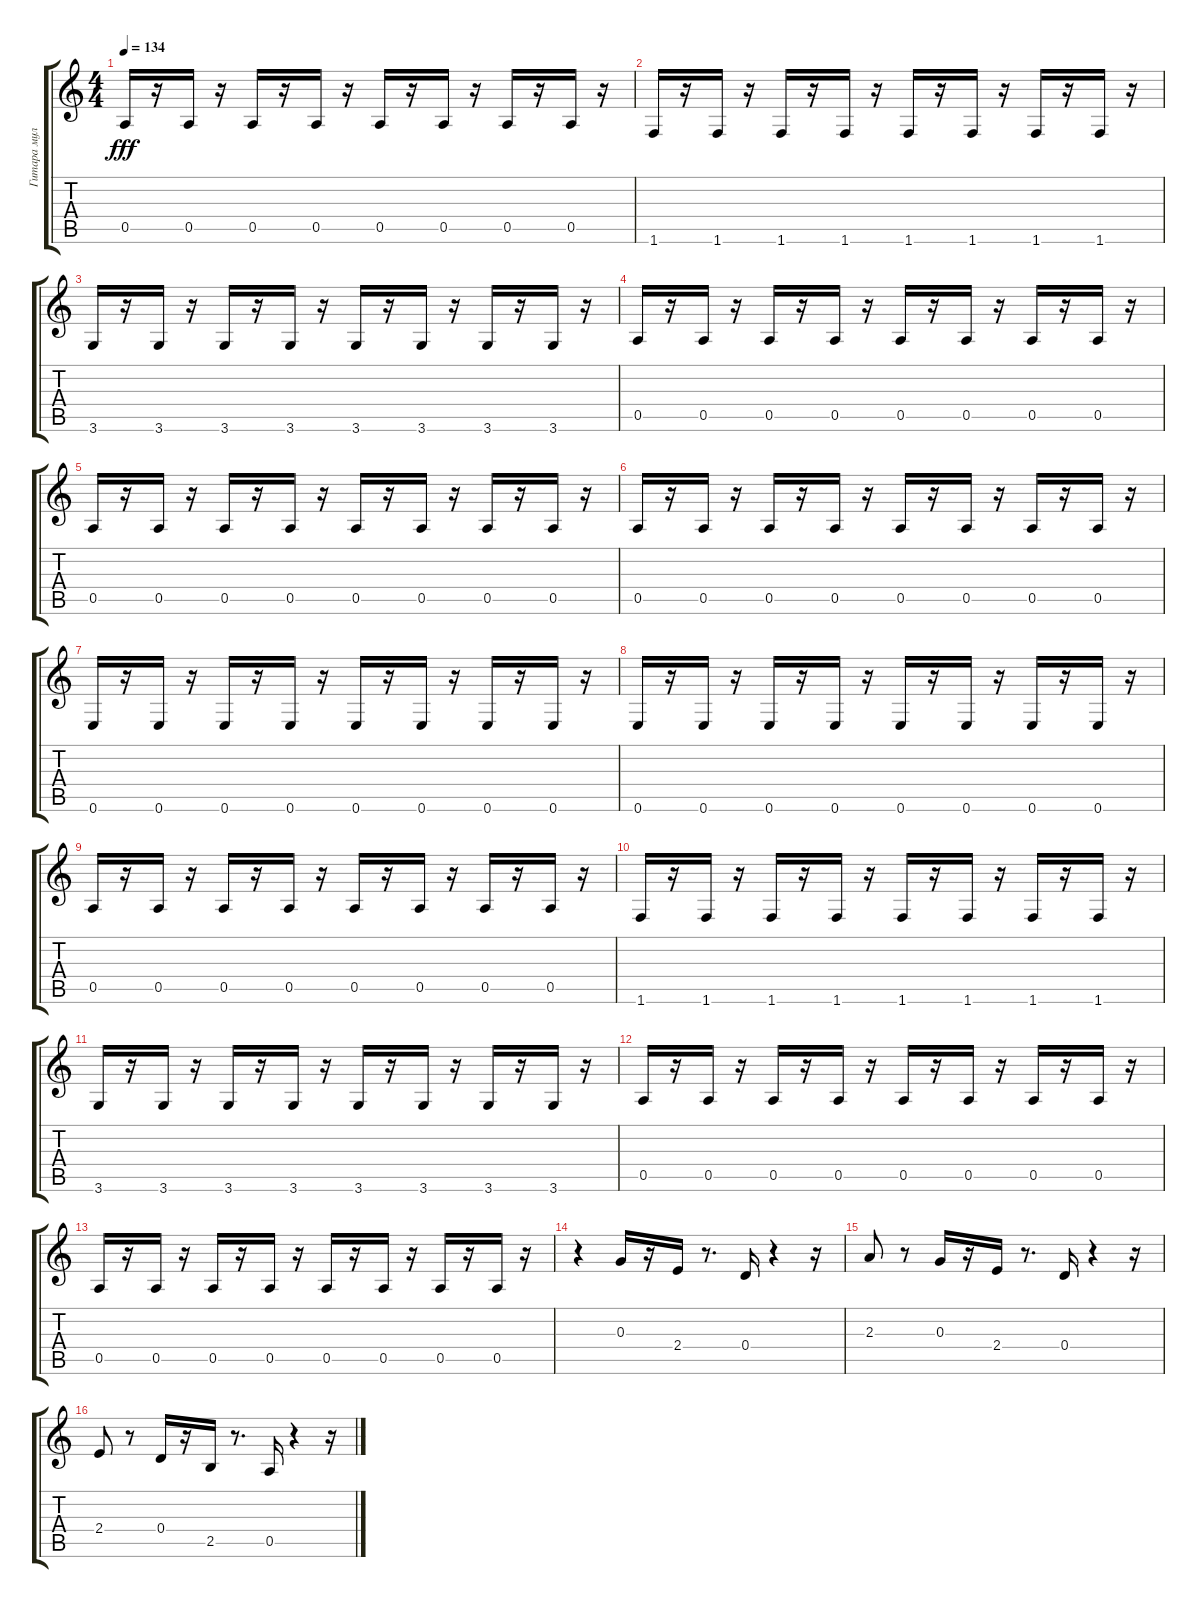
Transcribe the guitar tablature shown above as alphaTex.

\track ("Гитара мульти" "Гитара мул") {instrument electricguitarmuted}
\staff {score tabs}
\tuning (E4 B3 G3 D3 A2 E2) {hide}
\ts (4 4)
\tempo 134
\clef g2
\ks c
0.5.16{dy fff} r.16 0.5.16 r.16 0.5.16 r.16 0.5.16 r.16 0.5.16 r.16 0.5.16 r.16 0.5.16 r.16 0.5.16 r.16 |
1.6.16 r.16 1.6.16 r.16 1.6.16 r.16 1.6.16 r.16 1.6.16 r.16 1.6.16 r.16 1.6.16 r.16 1.6.16 r.16 |
3.6.16 r.16 3.6.16 r.16 3.6.16 r.16 3.6.16 r.16 3.6.16 r.16 3.6.16 r.16 3.6.16 r.16 3.6.16 r.16 |
0.5.16 r.16 0.5.16 r.16 0.5.16 r.16 0.5.16 r.16 0.5.16 r.16 0.5.16 r.16 0.5.16 r.16 0.5.16 r.16 |
0.5.16 r.16 0.5.16 r.16 0.5.16 r.16 0.5.16 r.16 0.5.16 r.16 0.5.16 r.16 0.5.16 r.16 0.5.16 r.16 |
0.5.16 r.16 0.5.16 r.16 0.5.16 r.16 0.5.16 r.16 0.5.16 r.16 0.5.16 r.16 0.5.16 r.16 0.5.16 r.16 |
0.6.16{volume 11} r.16 0.6.16 r.16 0.6.16 r.16 0.6.16 r.16 0.6.16 r.16 0.6.16 r.16 0.6.16 r.16 0.6.16 r.16 |
0.6.16 r.16 0.6.16 r.16 0.6.16 r.16 0.6.16 r.16 0.6.16 r.16 0.6.16 r.16 0.6.16 r.16 0.6.16 r.16 |
0.5.16 r.16 0.5.16 r.16 0.5.16 r.16 0.5.16 r.16 0.5.16 r.16 0.5.16 r.16 0.5.16 r.16 0.5.16 r.16 |
1.6.16 r.16 1.6.16 r.16 1.6.16 r.16 1.6.16 r.16 1.6.16 r.16 1.6.16 r.16 1.6.16 r.16 1.6.16 r.16 |
3.6.16 r.16 3.6.16 r.16 3.6.16 r.16 3.6.16 r.16 3.6.16 r.16 3.6.16 r.16 3.6.16 r.16 3.6.16 r.16 |
0.5.16 r.16 0.5.16 r.16 0.5.16 r.16 0.5.16 r.16 0.5.16 r.16 0.5.16 r.16 0.5.16 r.16 0.5.16 r.16 |
0.5.16 r.16 0.5.16 r.16 0.5.16 r.16 0.5.16 r.16 0.5.16 r.16 0.5.16 r.16 0.5.16 r.16 0.5.16 r.16 |
r.4 0.3.16{volume 9 balance 1 instrument electricguitarmuted} r.16 2.4.16 r.8{d} 0.4.16 r.4 r.16 |
2.3.8 r.8 0.3.16 r.16 2.4.16 r.8{d} 0.4.16 r.4 r.16 |
2.4.8 r.8 0.4.16 r.16 2.5.16 r.8{d} 0.5.16 r.4 r.16
